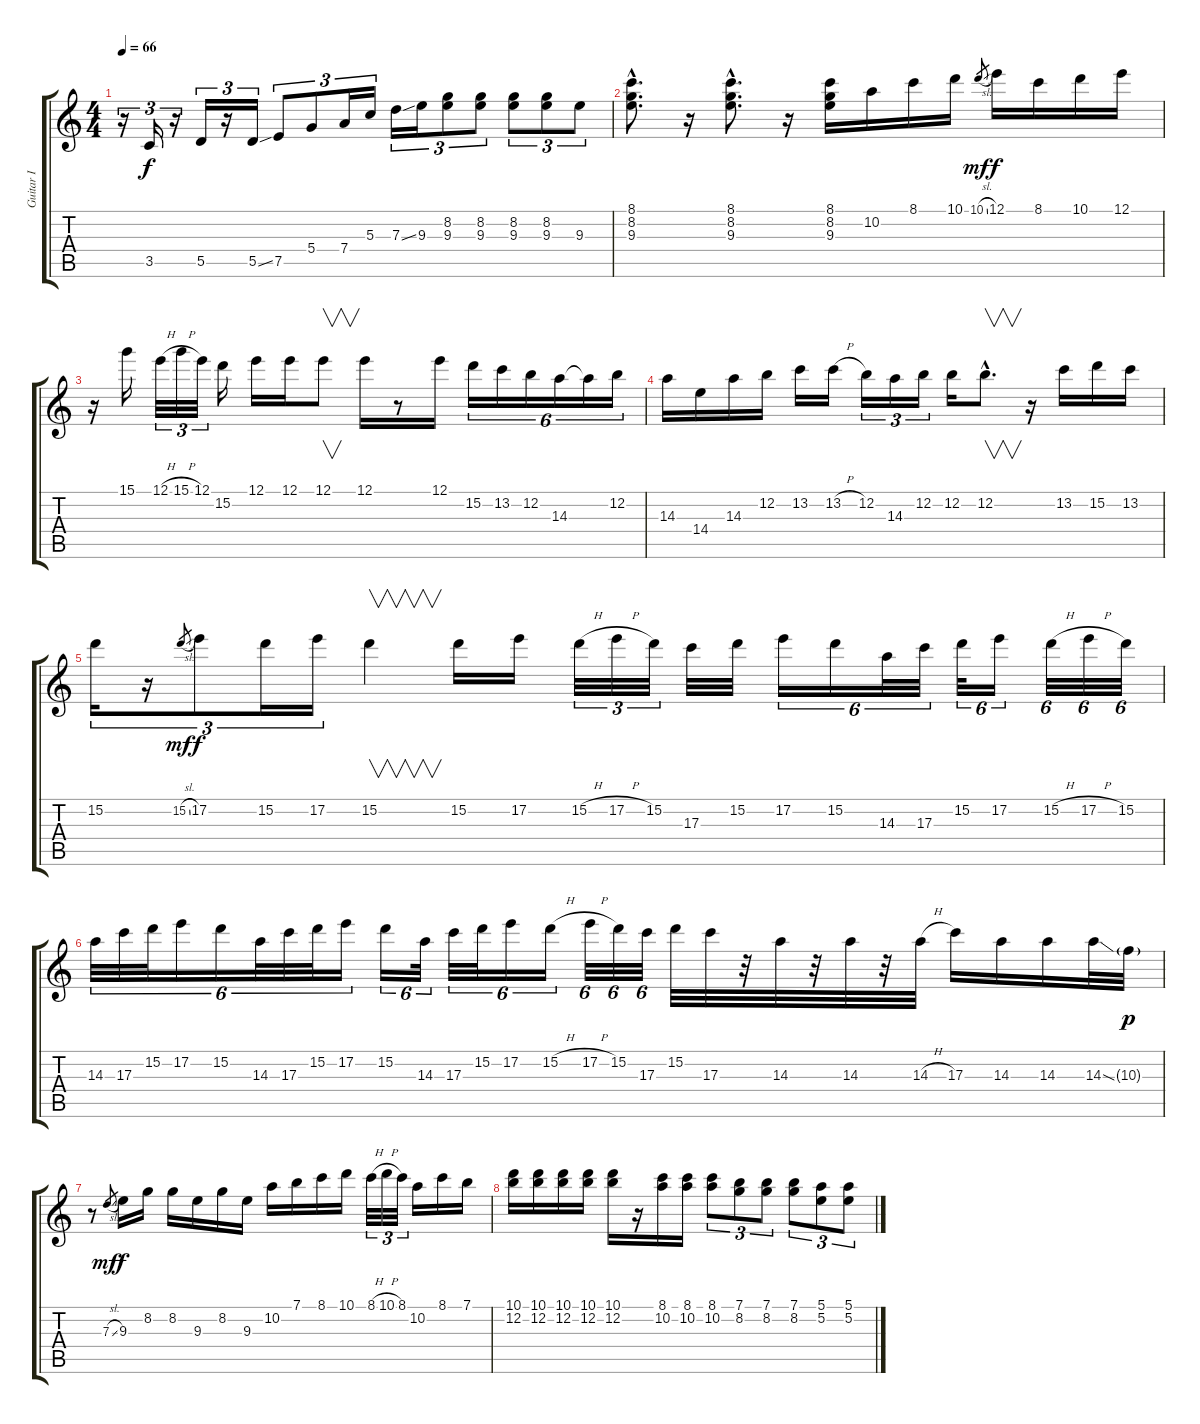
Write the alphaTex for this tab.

\track ("Guitar I" "Guitar I") {instrument acousticguitarsteel}
\staff {score tabs}
\tuning (E4 B3 G3 D3 A2 E2) {hide}
\ts (4 4)
\tempo 66
\clef g2
\ks c
r.16{tu (3 2) dy f} 3.5.16{tu (3 2)} r.16{tu (3 2)} 5.5.16{tu (3 2)} r.16{tu (3 2)} 5.5{ss}.16{tu (3 2)} 7.5.8{tu (3 2)} 5.4.8{tu (3 2)} 7.4.16{tu (3 2)} 5.3.16{tu (3 2)} 7.3{ss}.16{tu (3 2)} 9.3.16{tu (3 2)} (8.2 9.3).8{tu (3 2)} (8.2 9.3).8{tu (3 2)} (8.2 9.3).8{tu (3 2)} (8.2 9.3).8{tu (3 2)} 9.3.8{tu (3 2)} |
(8.1{hac} 8.2{hac} 9.3{hac}).8{d} r.16 (8.1{hac} 8.2{hac} 9.3{hac}).8{d} r.16 (8.1 8.2 9.3).16 10.2.16 8.1.16 10.1.16 10.1{sl}.8{gr dy mf} 12.1.16{dy f} 8.1.16 10.1.16 12.1.16 |
r.16 15.1.16 12.1{h}.32{tu (3 2)} 15.1{h}.32{tu (3 2)} 12.1.32{tu (3 2)} 15.2.16 12.1.16 12.1.16 12.1.8{v} 12.1.16 r.8 12.1.16 15.2.16{tu (6 4)} 13.2.16{tu (6 4)} 12.2.16{tu (6 4)} 14.3.16{tu (6 4)} 14.3{t}.16{tu (6 4)} 12.2.16{tu (6 4)} |
14.3.16 14.4.16 14.3.16 12.2.16 13.2.16 13.2{h}.16 12.2.16{tu (3 2)} 14.3.16{tu (3 2)} 12.2.16{tu (3 2)} 12.2.16 12.2{hac}.8{v d} r.16 13.2.16 15.2.16 13.2.16 |
15.2.16{tu (3 2)} r.16{tu (3 2)} 15.2{sl}.8{gr dy mf} 17.2.8{tu (3 2) dy f} 15.2.16{tu (3 2)} 17.2.16{tu (3 2)} 15.2.4{v} 15.2.16 17.2.16 15.2{h}.32{tu (3 2)} 17.2{h}.32{tu (3 2)} 15.2.32{tu (3 2)} 17.3.32 15.2.32 17.2.16{tu (6 4)} 15.2.16{tu (6 4)} 14.3.32{tu (6 4)} 17.3.32{tu (6 4)} 15.2.32{tu (6 4)} 17.2.16{tu (6 4)} 15.2{h}.32{tu (6 4)} 17.2{h}.32{tu (6 4)} 15.2.32{tu (6 4)} |
14.3.32{tu (6 4)} 17.3.32{tu (6 4)} 15.2.32{tu (6 4)} 17.2.16{tu (6 4)} 15.2.16{tu (6 4)} 14.3.32{tu (6 4)} 17.3.32{tu (6 4)} 15.2.32{tu (6 4)} 17.2.16{tu (6 4)} 15.2.16{tu (6 4)} 14.3.32{tu (6 4)} 17.3.32{tu (6 4)} 15.2.32{tu (6 4)} 17.2.16{tu (6 4)} 15.2{h}.16{tu (6 4)} 17.2{h}.32{tu (6 4)} 15.2.32{tu (6 4)} 17.3.32{tu (6 4)} 15.2.32 17.3.32 r.32 14.3.32 r.32 14.3.32 r.32 14.3{h}.32 17.3.16 14.3.16 14.3.16 14.3{ss}.32 10.3{g}.32{dy p} |
r.8 7.3{sl}.8{gr dy mf} 9.3.16{dy f} 8.2.16 8.2.16 9.3.16 8.2.16 9.3.16 10.2.16 7.1.16 8.1.16 10.1.16 8.1{h}.32{tu (3 2)} 10.1{h}.32{tu (3 2)} 8.1.32{tu (3 2)} 10.2.16 8.1.16 7.1.16 |
(10.1 12.2).16 (10.1 12.2).16 (10.1 12.2).16 (10.1 12.2).16 (10.1 12.2).16 r.16 (8.1 10.2).16 (8.1 10.2).16 (8.1 10.2).8{tu (3 2)} (7.1 8.2).8{tu (3 2)} (7.1 8.2).8{tu (3 2)} (7.1 8.2).8{tu (3 2)} (5.1 5.2).8{tu (3 2)} (5.1 5.2).8{tu (3 2)}
